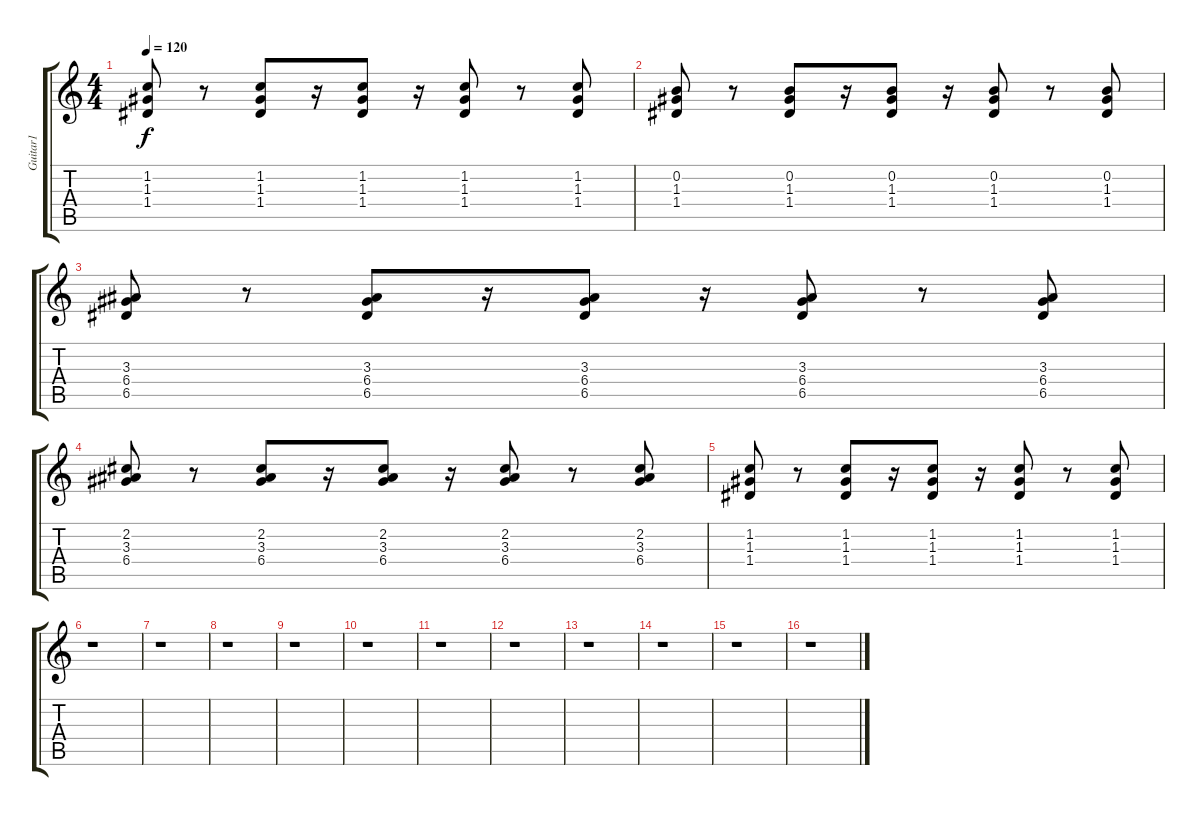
\track ("Guitar1" "Guitar1") {instrument overdrivenguitar}
\staff {score tabs}
\tuning (E4 B3 G3 D3 A2 E2) {hide}
\ts (4 4)
\tempo 120
\clef g2
\ks c
(1.2 1.3 1.4).8{dy f} r.8 (1.2 1.3 1.4).8 r.16 (1.2 1.3 1.4).8 r.16 (1.2 1.3 1.4).8 r.8 (1.2 1.3 1.4).8 |
(0.2 1.3 1.4).8 r.8 (0.2 1.3 1.4).8 r.16 (0.2 1.3 1.4).8 r.16 (0.2 1.3 1.4).8 r.8 (0.2 1.3 1.4).8 |
(3.3 6.4 6.5).8 r.8 (3.3 6.4 6.5).8 r.16 (3.3 6.4 6.5).8 r.16 (3.3 6.4 6.5).8 r.8 (3.3 6.4 6.5).8 |
(2.2 3.3 6.4).8 r.8 (2.2 3.3 6.4).8 r.16 (2.2 3.3 6.4).8 r.16 (2.2 3.3 6.4).8 r.8 (2.2 3.3 6.4).8 |
(1.2 1.3 1.4).8 r.8 (1.2 1.3 1.4).8 r.16 (1.2 1.3 1.4).8 r.16 (1.2 1.3 1.4).8 r.8 (1.2 1.3 1.4).8 |
r.1 |
r.1 |
r.1 |
r.1 |
r.1 |
r.1 |
r.1 |
r.1 |
r.1 |
r.1 |
r.1
